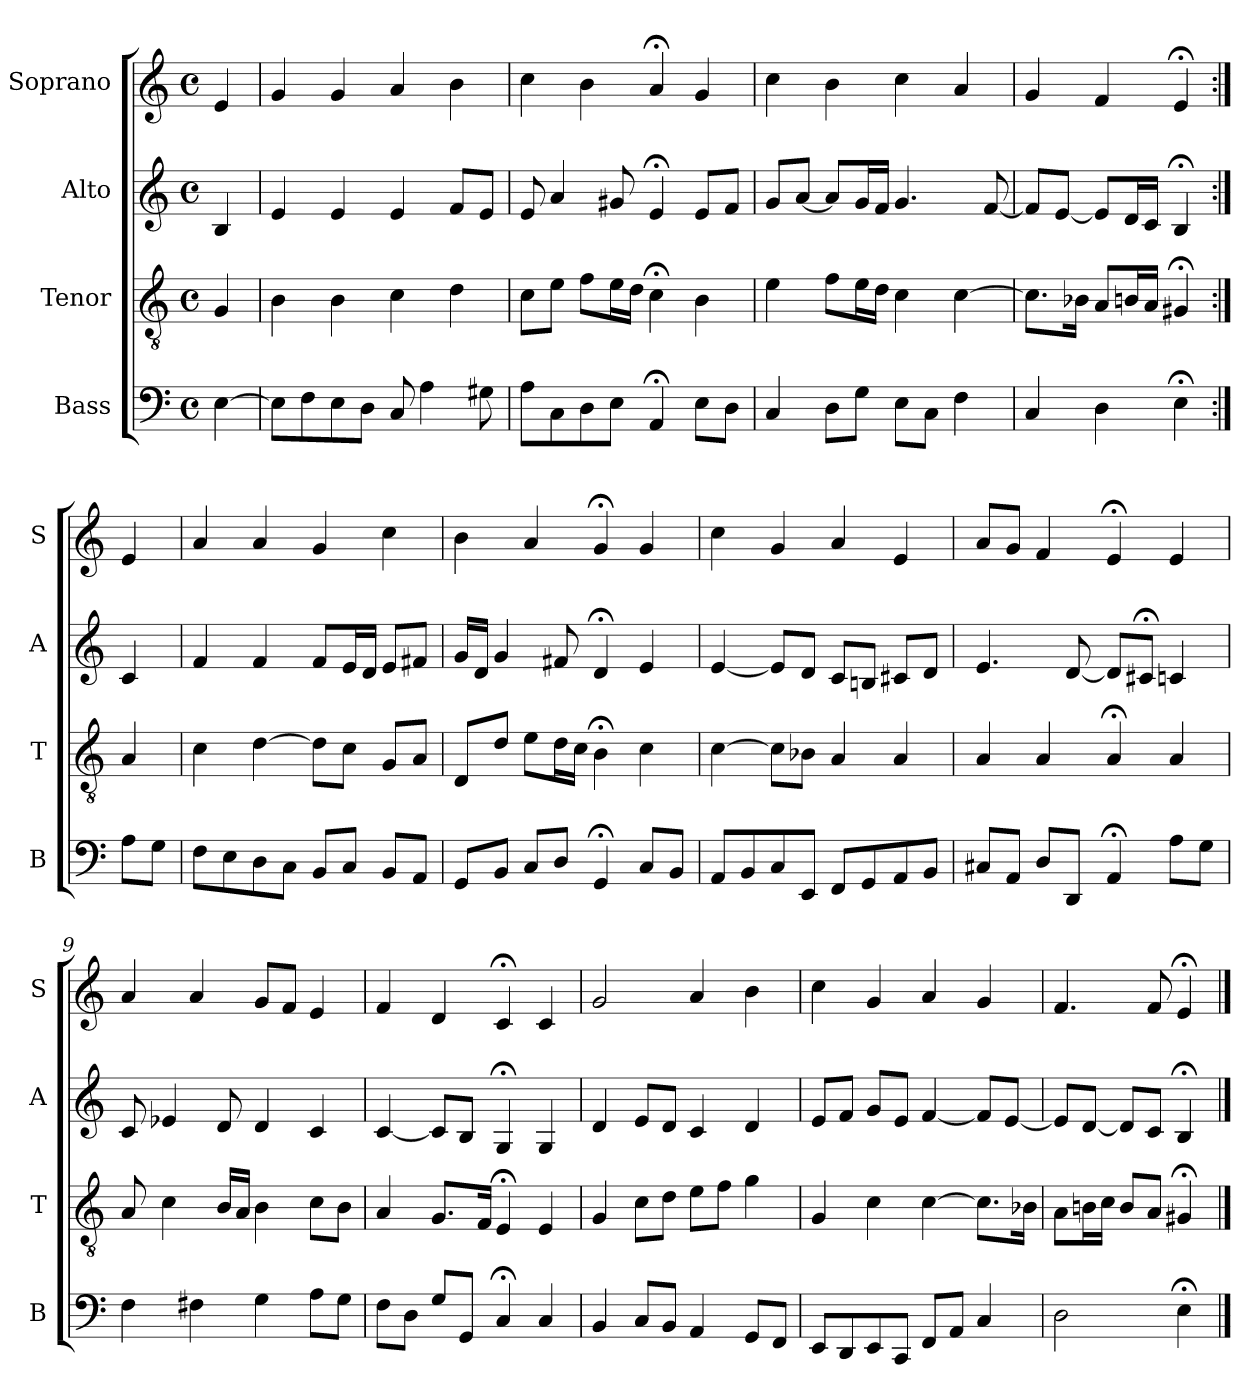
**kern	**kern	**kern	**kern
*part4	*part3	*part2	*part1
*staff4	*staff3	*staff2	*staff1
*I"Bass	*I"Tenor	*I"Alto	*I"Soprano
*I'B	*I'T	*I'A	*I'S
*clefF4	*clefGv2	*clefG2	*clefG2
*k[]	*k[]	*k[]	*k[]
*E:phr	*E:phr	*E:phr	*E:phr
*M4/4	*M4/4	*M4/4	*M4/4
*met(c)	*met(c)	*met(c)	*met(c)
*MM100	*MM100	*MM100	*MM100
=	=	=	=
[4E	4G	4B	4e
=1	=1	=1	=1
8EL]	4B	4e	4g
8F	.	.	.
8E	4B	4e	4g
8DJ	.	.	.
8C	4c	4e	4a
4A	.	.	.
.	4d	8fL	4b
8G#X	.	8eJ	.
=2	=2	=2	=2
8AL	8cL	8e	4cc
8C	8eJ	4a	.
8D	8fL	.	4b
8EJ	16eL	8g#X	.
.	16dJJ	.	.
4AA;<	4c;<	4e;<	4a;<
8EL	4B	8eL	4g
8DJ	.	8fJ	.
=3	=3	=3	=3
4C	4e	8gL	4cc
.	.	[8aJ	.
8DL	8fL	8aL]	4b
8GJ	16eL	16gL	.
.	16dJJ	16fJJ	.
8EL	4c	4.g	4cc
8CJ	.	.	.
4F	[4c	.	4a
.	.	[8f	.
=4	=4	=4	=4
4C	8.cL]	8fL]	4g
.	.	[8eJ	.
.	16B-XJk	.	.
4D	8AL	8eL]	4f
.	16BnL	16dL	.
.	16AJJ	16cJJ	.
4E;<	4G#X;<	4B;<	4e;<
=:|!	=:|!	=:|!	=:|!
8AL	4A	4c	4e
8GJ	.	.	.
=5	=5	=5	=5
8FL	4c	4f	4a
8E	.	.	.
8D	[4d	4f	4a
8CJ	.	.	.
8BBiL	8diL]	8fiL	4gi
8CJ	8cJ	16eL	.
.	.	16dJJ	.
8BBL	8GL	8eL	4cc
8AAJ	8AJ	8f#XJ	.
=6	=6	=6	=6
8GGL	8DL	16gLL	4b
.	.	16dJJ	.
8BBJ	8dJ	4g	.
8CL	8eL	.	4a
8DJ	16dL	8f#X	.
.	16cJJ	.	.
4GG;<	4B;<	4d;<	4g;<
8CL	4c	4e	4g
8BBJ	.	.	.
=7	=7	=7	=7
8AAL	[4c	[4e	4cc
8BB	.	.	.
8C	8cL]	8eL]	4g
8EEJ	8B-XJ	8dJ	.
8FFL	4A	8cL	4a
8GG	.	8BnJ	.
8AA	4A	8c#XL	4e
8BBJ	.	8dJ	.
=8	=8	=8	=8
8C#XL	4A	4.e	8aL
8AAJ	.	.	8gJ
8DL	4A	.	4f
8DDJ	.	[8d	.
4AA;<	4A;<	8dL]	4e;<
.	.	8c#X;<J	.
8AL	4A	4cn	4e
8GJ	.	.	.
=9	=9	=9	=9
4F	8A	8c	4a
.	4c	4e-X	.
4F#X	.	.	4a
.	16BLL	8d	.
.	16AJJ	.	.
4G	4B	4d	8gL
.	.	.	8fJ
8AL	8cL	4c	4e
8GJ	8BJ	.	.
=10	=10	=10	=10
8FL	4A	[4c	4f
8DJ	.	.	.
8GL	8.GL	8cL]	4d
8GGJ	.	8BJ	.
.	16FJk	.	.
4C;<	4E;<	4G;<	4c;<
4C	4E	4G	4c
=11	=11	=11	=11
4BB	4G	4d	2g
8CL	8cL	8eL	.
8BBJ	8dJ	8dJ	.
4AA	8eL	4c	4a
.	8fJ	.	.
8GGL	4g	4d	4b
8FFJ	.	.	.
=12	=12	=12	=12
8EEL	4G	8eL	4cc
8DD	.	8fJ	.
8EE	4c	8gL	4g
8CCJ	.	8eJ	.
8FFL	[4c	[4f	4a
8AAJ	.	.	.
4C	8.cL]	8fL]	4g
.	.	[8eJ	.
.	16B-XJk	.	.
=13	=13	=13	=13
2D	8AL	8eL]	4.f
.	16BnL	[8dJ	.
.	16cJJ	.	.
.	8BL	8dL]	.
.	8AJ	8cJ	8f
4E;<	4G#X;<	4B;<	4e;<
==	==	==	==
*-	*-	*-	*-
